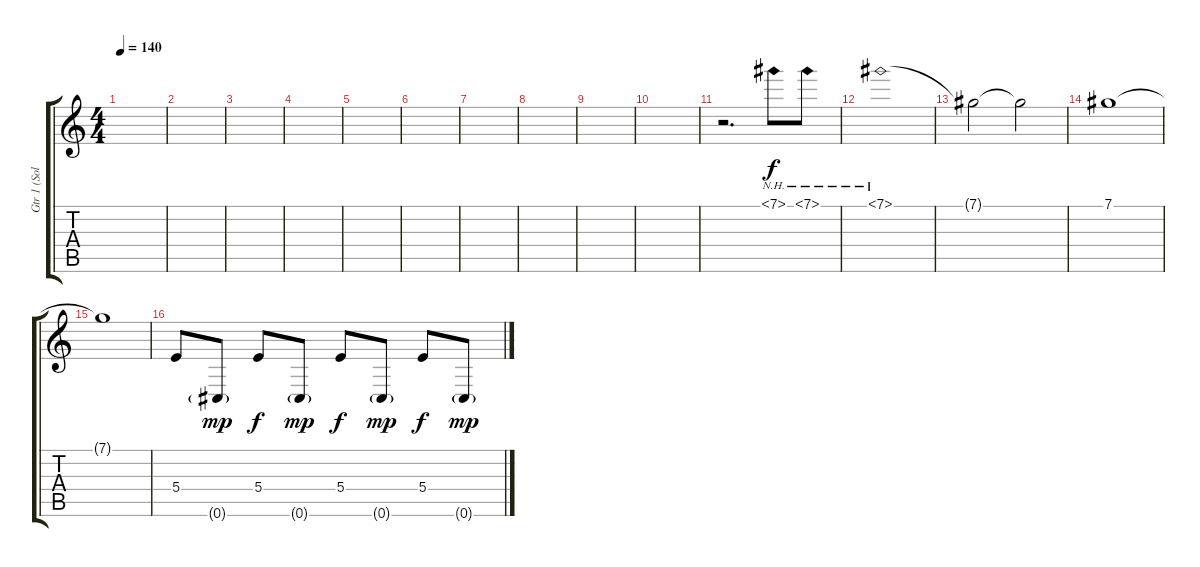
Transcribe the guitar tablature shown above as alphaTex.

\track ("Gtr 1 (Solo)" "Gtr 1 (Sol") {instrument overdrivenguitar}
\staff {score tabs}
\tuning (Db4 Ab3 E3 B2 Gb2 Db2) {hide}
\ts (4 4)
\tempo 140
\clef g2
\ks c
|
|
|
|
|
|
|
|
|
|
r.2{d volume 11} 7.1{nh}.8 7.1{nh}.8 |
7.1{nh}.1 |
7.1{t}.2 7.1{t}.2 |
7.1.1 |
7.1{t}.1 |
5.4.8 0.6{g}.8{dy mp} 5.4.8{dy f} 0.6{g}.8{dy mp} 5.4.8{dy f} 0.6{g}.8{dy mp} 5.4.8{dy f} 0.6{g}.8{dy mp}
